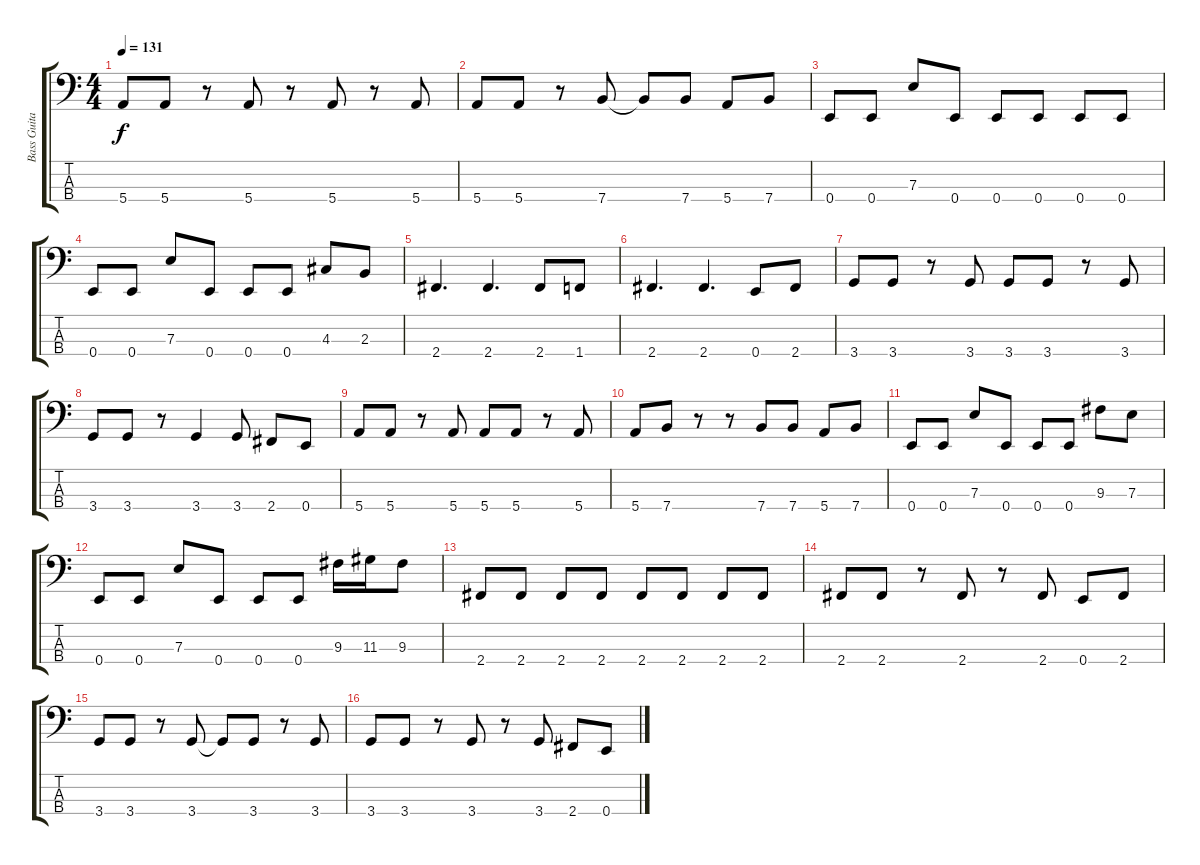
\track ("Bass Guitar" "Bass Guita") {instrument electricbassfinger}
\staff {score tabs}
\tuning (G2 D2 A1 E1) {hide}
\ts (4 4)
\tempo 131
\clef f4
\ks c
5.4.8{dy f} 5.4.8 r.8 5.4.8 r.8 5.4.8 r.8 5.4.8 |
5.4.8 5.4.8 r.8 7.4.8 7.4{t}.8 7.4.8 5.4.8 7.4.8 |
0.4.8 0.4.8 7.3.8 0.4.8 0.4.8 0.4.8 0.4.8 0.4.8 |
0.4.8 0.4.8 7.3.8 0.4.8 0.4.8 0.4.8 4.3.8 2.3.8 |
2.4.4{d} 2.4.4{d} 2.4.8 1.4.8 |
2.4.4{d} 2.4.4{d} 0.4.8 2.4.8 |
3.4.8 3.4.8 r.8 3.4.8 3.4.8 3.4.8 r.8 3.4.8 |
3.4.8 3.4.8 r.8 3.4.4 3.4.8 2.4.8 0.4.8 |
5.4.8 5.4.8 r.8 5.4.8 5.4.8 5.4.8 r.8 5.4.8 |
5.4.8 7.4.8 r.8 r.8 7.4.8 7.4.8 5.4.8 7.4.8 |
0.4.8 0.4.8 7.3.8 0.4.8 0.4.8 0.4.8 9.3.8 7.3.8 |
0.4.8 0.4.8 7.3.8 0.4.8 0.4.8 0.4.8 9.3.16 11.3.16 9.3.8 |
2.4.8 2.4.8 2.4.8 2.4.8 2.4.8 2.4.8 2.4.8 2.4.8 |
2.4.8 2.4.8 r.8 2.4.8 r.8 2.4.8 0.4.8 2.4.8 |
3.4.8 3.4.8 r.8 3.4.8 3.4{t}.8 3.4.8 r.8 3.4.8 |
3.4.8 3.4.8 r.8 3.4.8 r.8 3.4.8 2.4.8 0.4.8
